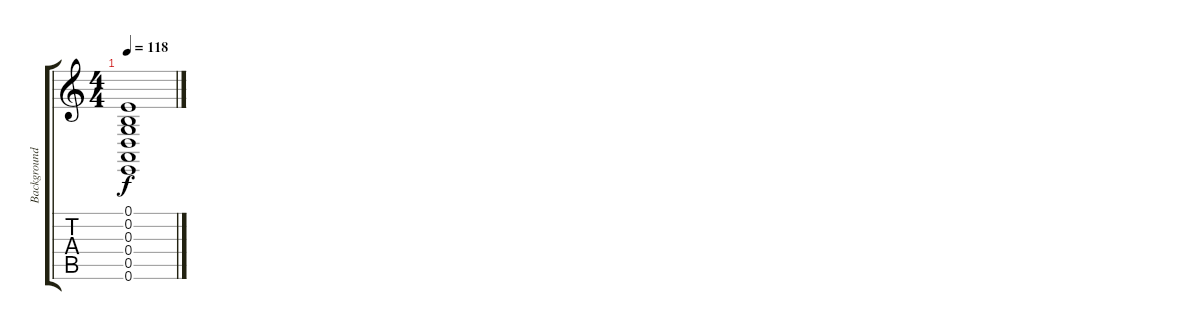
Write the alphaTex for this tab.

\track ("Background Noise" "Background") {instrument applause}
\staff {score tabs}
\tuning (E4 B3 G3 D3 A2 E2) {hide}
\ts (4 4)
\tempo 118
\clef g2
\ks c
(0.1{t} 0.2{t} 0.3{t} 0.4{t} 0.5{t} 0.6{t}).1{dy f}
